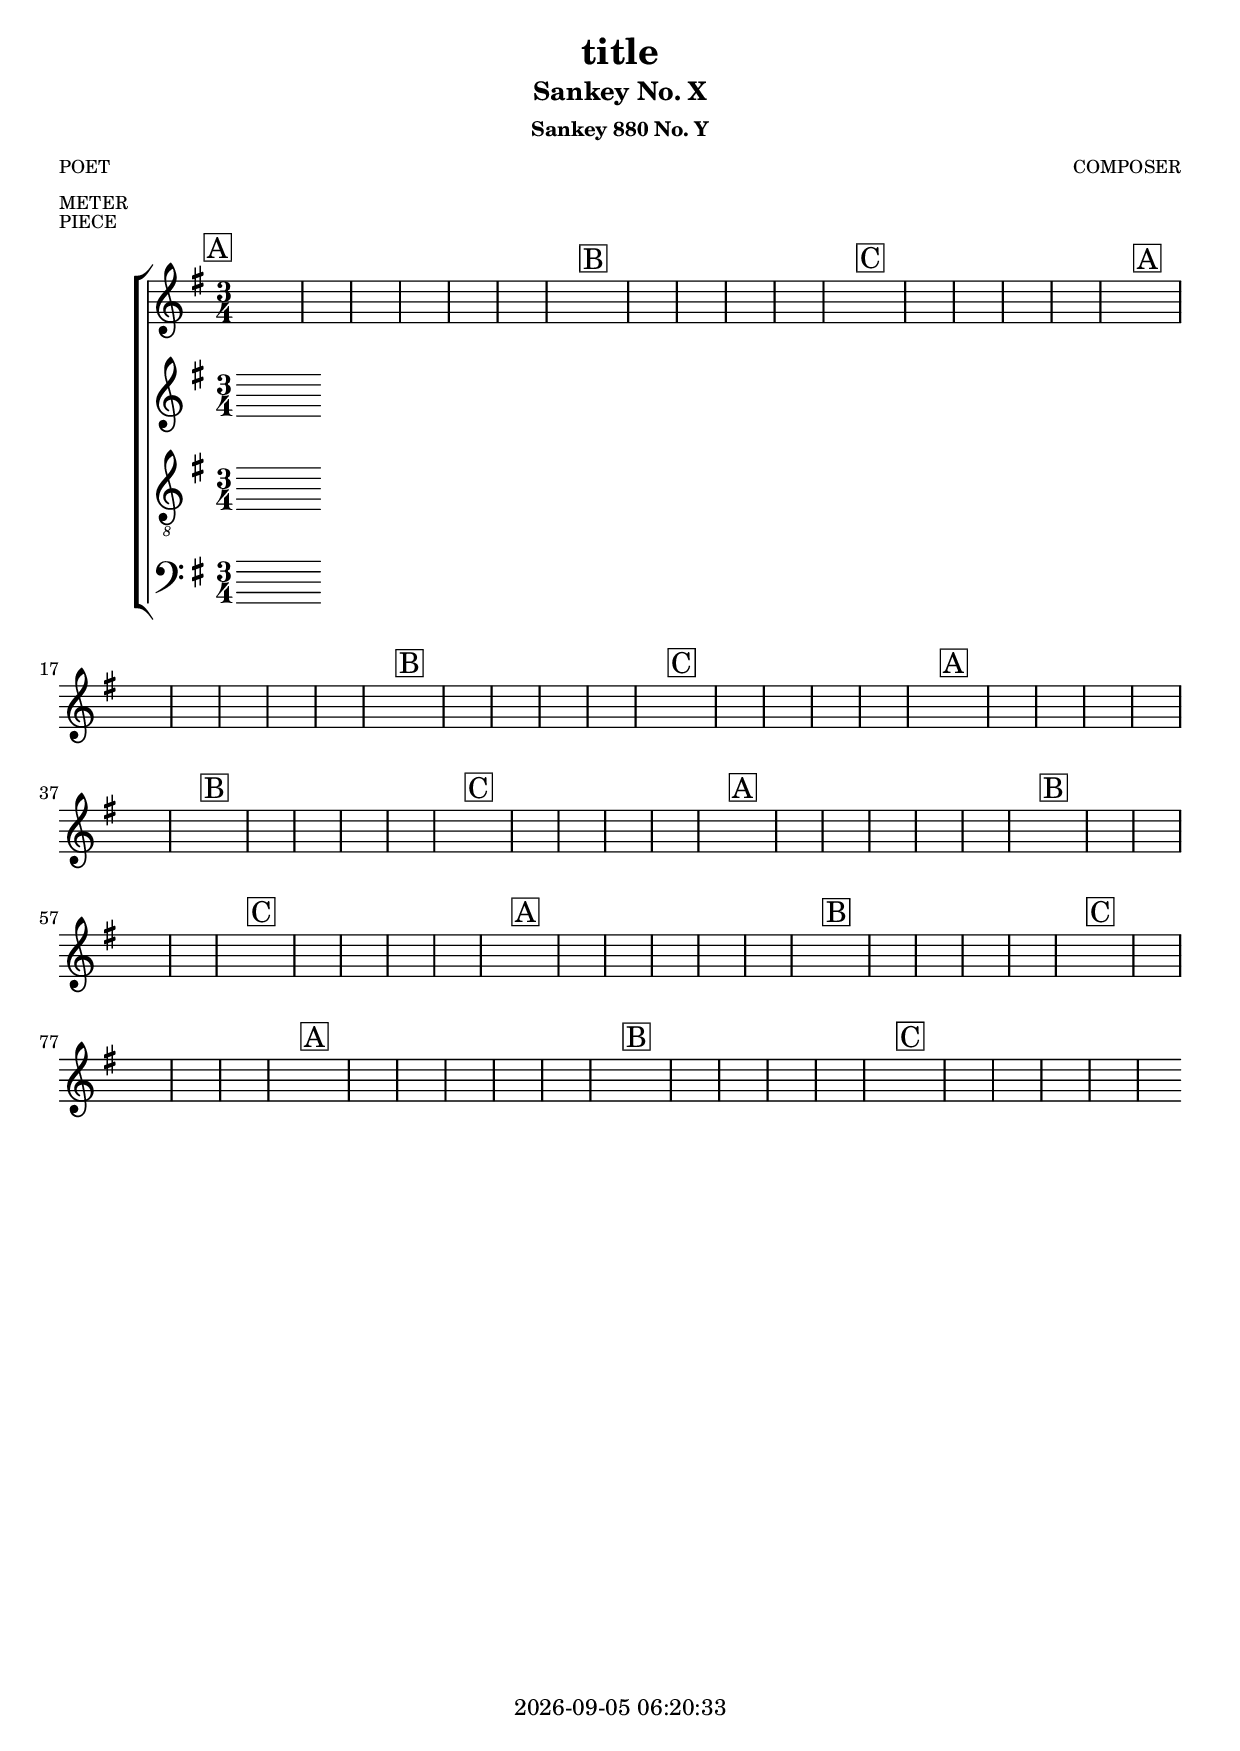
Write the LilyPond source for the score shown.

\version "2.22.1"

\include "articulate.ly"

today = #(strftime "%Y-%m-%d %H:%M:%S" (localtime (current-time)))

\header {
% centered at top
%  dedication  = "dedication"
  title       = "title"
  subtitle    = "Sankey No. X"
  subsubtitle = "Sankey 880 No. Y"
%  instrument  = "instrument"
  
% arrangement of following lines:
%
%  poet    composer
%  meter   arranger
%  piece       opus

  composer    = \markup\smallCaps "composer"
%  arranger    = "arranger"
%  opus        = "opus"

  poet        = \markup\smallCaps "poet"
  meter       = \markup\smallCaps "meter"
  piece       = \markup\smallCaps "piece"

% centered at bottom
% tagline     = "tagline" % default lilypond version
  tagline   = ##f
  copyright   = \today
}

% #(set-global-staff-size 16)

global = {
  \key g \major
  \time 3/4
  \partial 4
}

RehearsalTrack = {
% \set Score.currentBarNumber = #5
  \mark \markup { \box "A" } s2.*6
  \mark \markup { \box "B" } s2.*5
  \mark \markup { \box "C" } s2.*5
}

TempoTrack = {
  \set Score.tempoHideNote = ##t
  \tempo 4=120
}

nl = { \bar "||" \break }

soprano = \relative {
  \autoBeamOff
}

alto = \relative {
  \autoBeamOff
}

tenor = \relative {
  \autoBeamOff
}

bass = \relative {
  \autoBeamOff
}

nom  = {   \set ignoreMelismata = ##t }
yesm = { \unset ignoreMelismata       }

chorus = \lyricmode {
}

verses = 6

wordsOne = \lyricmode {
  \set stanza = "1."
}
  
wordsTwo = \lyricmode {
  \set stanza = "2."
}
  
wordsThree = \lyricmode {
  \set stanza = "3."
}
  
wordsFour = \lyricmode {
  \set stanza = "4."
}
  
wordsFive = \lyricmode {
  \set stanza = "5."
}
  
wordsSix = \lyricmode {
  \set stanza = "6."
}
  
wordsMidi = \lyricmode {
}

\book {
  \bookOutputSuffix "midi"
  \score {
%    \articulate
        \new ChoirStaff <<
                                % Soprano staff
          \new Staff = soprano
          <<
            \new Voice { \repeat unfold \verses \RehearsalTrack }
            \new Voice { \repeat unfold \verses \TempoTrack     }
            \new Voice { \global \repeat unfold \verses \soprano \bar "|." }
            \addlyrics \wordsMidi
          >>
                                % Alto staff
          \new Staff = alto
          <<
            \new Voice { \global \repeat unfold \verses { \alto \nl } \bar "|." }
          >>
                                % Tenor staff
          \new Staff = tenor
          <<
            \clef "treble_8"
            \new Voice { \global \repeat unfold \verses \tenor }
          >>
                                % Bass staff
          \new Staff = bass
          <<
            \clef "bass"
            \new Voice { \global \repeat unfold \verses \bass }
          >>
        >>
    \layout { }
%    \midi {}
  }
}

\book {
  \bookOutputSuffix "repeat"
  \score {
        \new ChoirStaff <<
                                  % Joint soprano/alto staff
          \new Staff \with { printPartCombineTexts = ##f }
          <<
            \new Voice \RehearsalTrack
            \new Voice \TempoTrack
            \new NullVoice = "aligner" \soprano
            \new Voice = "women" \partCombine { \global \soprano \bar "|." } { \global \alto }
            \new Lyrics \lyricsto "aligner" { \wordsOne \chorus }
            \new Lyrics \lyricsto "aligner"   \wordsTwo
            \new Lyrics \lyricsto "aligner"   \wordsThree
            \new Lyrics \lyricsto "aligner"   \wordsFour
            \new Lyrics \lyricsto "aligner"   \wordsFive
            \new Lyrics \lyricsto "aligner"   \wordsSix
          >>
                                  % Joint tenor/bass staff
          \new Staff \with { printPartCombineTexts = ##f }
          <<
            \clef "bass"
            \new Voice = "men" \partCombine { \global \tenor } { \global \bass }
          >>
        >>
    \layout {
      indent = 1.5\cm
      \context {
        \Staff \RemoveAllEmptyStaves
      }
    }
  }
}

\book {
  \bookOutputSuffix "single"
  \score {
        \new ChoirStaff <<
                                  % Joint soprano/alto staff
          \new Staff \with { printPartCombineTexts = ##f }
          <<
            \new Voice { \repeat unfold \verses \RehearsalTrack }
            \new Voice { \repeat unfold \verses \TempoTrack }
            \new NullVoice = "aligner" { \repeat unfold \verses \soprano }
            \new Voice = "women" \partCombine { \global \repeat unfold \verses \soprano \bar "|." }
                                               { \global \repeat unfold \verses { \alto \nl } \bar "|." }
            \new Lyrics \lyricsto "aligner" { \wordsOne   \chorus
                                              \wordsTwo   \chorus
                                              \wordsThree \chorus
                                              \wordsFour  \chorus
                                              \wordsFive  \chorus
                                              \wordsSix   \chorus
                                            }
          >>
                                  % Joint tenor/bass staff
          \new Staff \with { printPartCombineTexts = ##f }
          <<
            \clef "bass"
            \new Voice = "men" \partCombine { \global \repeat unfold \verses \tenor }
                                            { \global \repeat unfold \verses \bass }
          >>
        >>
    \layout {
      indent = 1.5\cm
      \context {
        \Staff \RemoveAllEmptyStaves
      }
    }
  }
}

\book {
  \bookOutputSuffix "singlepage"
  \paper {
    top-margin = 0
    left-margin = 7
    right-margin = 1
    paper-width = 190\mm
    page-breaking = #ly:one-page-breaking
    system-system-spacing.basic-distance = #15
    system-separator-markup = \slashSeparator
  }
  \score {
        \new ChoirStaff <<
                                  % Joint soprano/alto staff
          \new Staff \with { printPartCombineTexts = ##f }
          <<
            \new Voice { \repeat unfold \verses \RehearsalTrack }
            \new Voice { \repeat unfold \verses \TempoTrack }
            \new NullVoice = "aligner" { \repeat unfold \verses \soprano }
            \new Voice = "women" \partCombine { \global \repeat unfold \verses \soprano \bar "|." }
                                               { \global \repeat unfold \verses { \alto \nl } \bar "|." }
            \new Lyrics \lyricsto "aligner" { \wordsOne   \chorus
                                              \wordsTwo   \chorus
                                              \wordsThree \chorus
                                              \wordsFour  \chorus
                                              \wordsFive  \chorus
                                              \wordsSix   \chorus
                                            }
          >>
                                  % Joint tenor/bass staff
          \new Staff \with { printPartCombineTexts = ##f }
          <<
            \clef "bass"
            \new Voice = "men" \partCombine { \global \repeat unfold \verses \tenor }
                                            { \global \repeat unfold \verses \bass }
          >>
        >>
    \layout {
      indent = 1.5\cm
      \context {
        \Staff \RemoveAllEmptyStaves
      }
    }
  }
}
